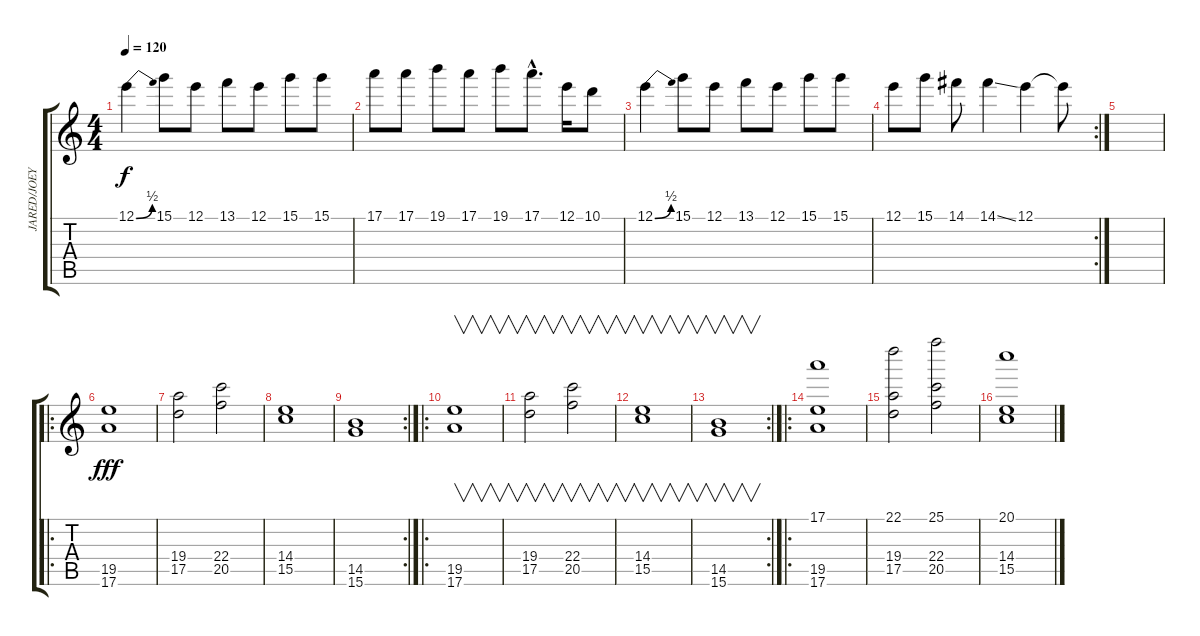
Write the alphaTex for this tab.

\track ("JARED/JOEY" "JARED/JOEY") {instrument distortionguitar}
\staff {score tabs}
\tuning (E4 B3 G3 D3 A2 E2) {hide}
\ts (4 4)
\tempo 120
\clef g2
\ks c
12.1{be (bend 0 0 60 2)}.4{dy f volume 16 balance 0 instrument steeldrums} 15.1.8 12.1.8 13.1.8 12.1.8 15.1.8 15.1.8 |
17.1.8 17.1.8 19.1.8 17.1.8 19.1.8 17.1{hac}.8{d} 12.1.16 10.1.8 |
12.1{be (bend 0 0 60 2)}.4{volume 16 balance 0 instrument steeldrums} 15.1.8 12.1.8 13.1.8 12.1.8 15.1.8 15.1.8 |
\rc 2
12.1.8 15.1.8 14.1.8 14.1{ss}.4 12.1.4 12.1{t}.8 |
|
\ro
(19.5 17.6).1{dy fff instrument stringensemble1} |
(19.4 17.5).2 (22.4 20.5).2 |
(14.4 15.5).1 |
\rc 2
(14.5 15.6).1 |
\ro
(19.5 17.6).1{v instrument choiraahs} |
(19.4 17.5).2{v} (22.4 20.5).2{v} |
(14.4 15.5).1{v} |
\rc 2
(14.5 15.6).1{v} |
\ro
(17.1 19.5 17.6).1{instrument stringensemble1} |
(22.1 19.4 17.5).2 (25.1 22.4 20.5).2 |
(20.1 14.4 15.5).1
